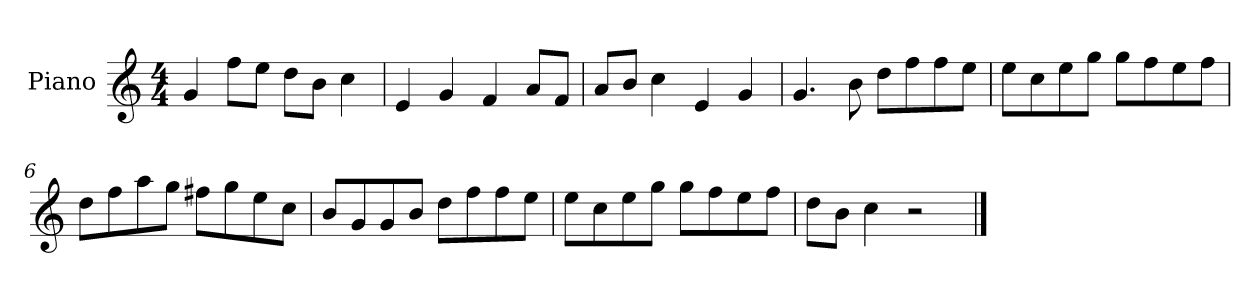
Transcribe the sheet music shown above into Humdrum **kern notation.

**kern
*part1
*staff1
*I"Piano
*I'P-no
*clefG2
*k[]
*M4/4
*MM90
=1
4g/
8ff\L
8ee\J
8dd\L
8b\J
4cc\
=2
4e/
4g/
4f/
8a/L
8f/J
=3
8a/L
8b/J
4cc\
4e/
4g/
=4
4.g/
8b\
8dd\L
8ff\
8ff\
8ee\J
=5
8ee\L
8cc\
8ee\
8gg\J
8gg\L
8ff\
8ee\
8ff\J
=6
8dd\L
8ff\
8aa\
8gg\J
8ff#X\L
8gg\
8ee\
8cc\J
!!LO:LB:g=z
=7
8b/L
8g/
8g/
8b/J
8dd\L
8ff\
8ff\
8ee\J
=8
8ee\L
8cc\
8ee\
8gg\J
8gg\L
8ff\
8ee\
8ff\J
=9
8dd\L
8b\J
4cc\
2r
==
*-
